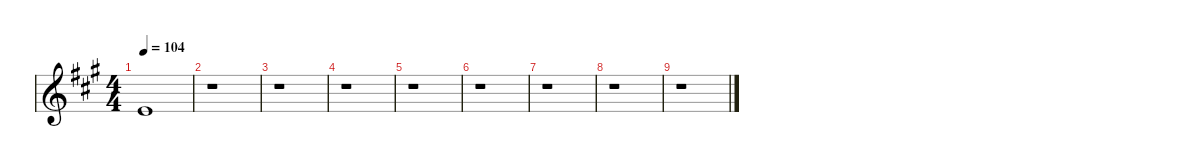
\defaultSystemsLayout 4
\hideDynamics
\bracketExtendMode nobrackets
\singleTrackTrackNamePolicy hidden
\multiTrackTrackNamePolicy hidden
\otherSystemsTrackNameOrientation horizontal
\track ("Clarinet" "clar.") {instrument clarinet}
\staff {score}
\tuning (E4 B3 G3 D3 A2 E2)
\ts (4 4)
\tempo 104
\clef g2
\ks a
0.1{acc forcenatural}.1{dy fff beam Up} |
r.1{beam Down} |
r.1{beam Down} |
r.1{beam Down} |
r.1{beam Down} |
r.1{beam Down} |
r.1{beam Down} |
r.1{beam Down} |
r.1{beam Down}
